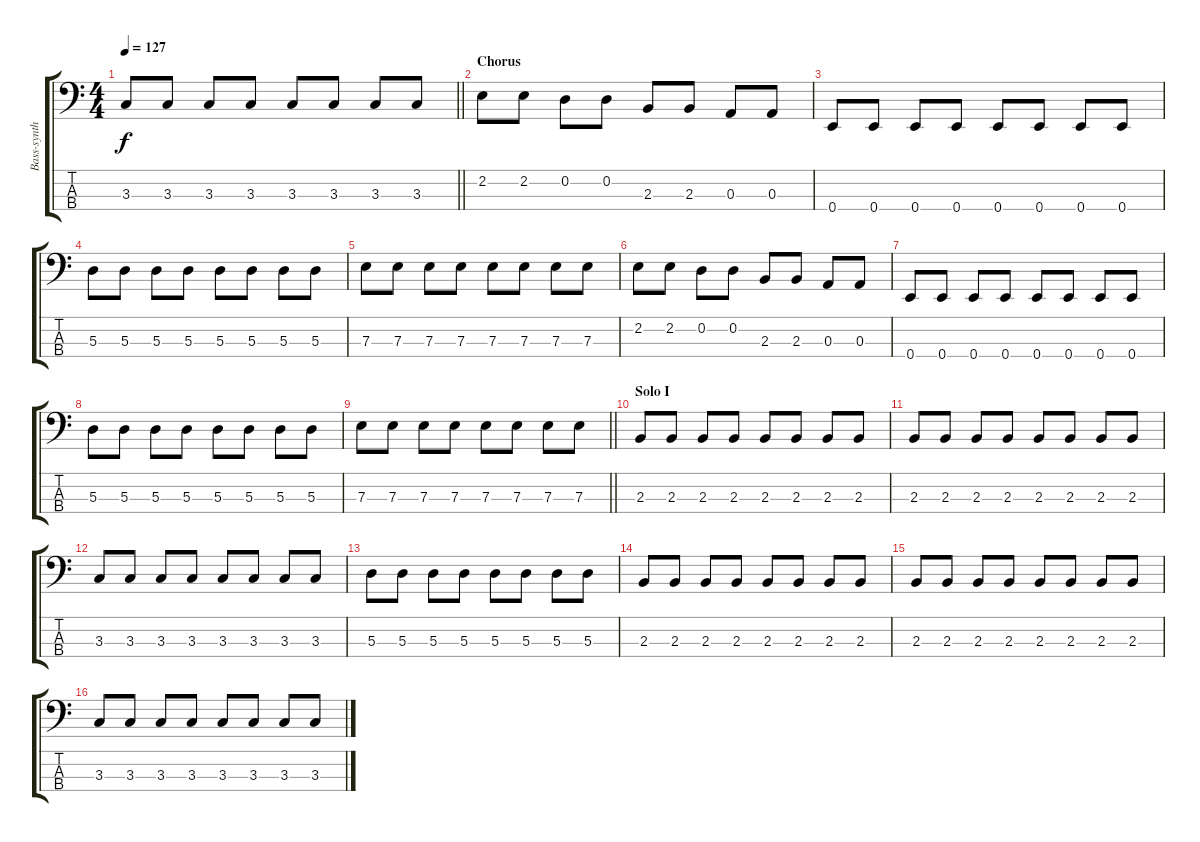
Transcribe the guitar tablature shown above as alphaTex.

\track ("Bass-synth" "Bass-synth") {instrument synthbass2}
\staff {score tabs}
\tuning (G2 D2 A1 E1) {hide}
\ts (4 4)
\tempo 127
\clef f4
\barLineRight lightlight
\ks c
3.3.8{dy f} 3.3.8 3.3.8 3.3.8 3.3.8 3.3.8 3.3.8 3.3.8 |
\section ("" "Chorus")
2.2.8 2.2.8 0.2.8 0.2.8 2.3.8 2.3.8 0.3.8 0.3.8 |
0.4.8 0.4.8 0.4.8 0.4.8 0.4.8 0.4.8 0.4.8 0.4.8 |
5.3.8 5.3.8 5.3.8 5.3.8 5.3.8 5.3.8 5.3.8 5.3.8 |
7.3.8 7.3.8 7.3.8 7.3.8 7.3.8 7.3.8 7.3.8 7.3.8 |
2.2.8 2.2.8 0.2.8 0.2.8 2.3.8 2.3.8 0.3.8 0.3.8 |
0.4.8 0.4.8 0.4.8 0.4.8 0.4.8 0.4.8 0.4.8 0.4.8 |
5.3.8 5.3.8 5.3.8 5.3.8 5.3.8 5.3.8 5.3.8 5.3.8 |
\barLineRight lightlight
7.3.8 7.3.8 7.3.8 7.3.8 7.3.8 7.3.8 7.3.8 7.3.8 |
\section ("" "Solo I")
2.3.8 2.3.8 2.3.8 2.3.8 2.3.8 2.3.8 2.3.8 2.3.8 |
2.3.8 2.3.8 2.3.8 2.3.8 2.3.8 2.3.8 2.3.8 2.3.8 |
3.3.8 3.3.8 3.3.8 3.3.8 3.3.8 3.3.8 3.3.8 3.3.8 |
5.3.8 5.3.8 5.3.8 5.3.8 5.3.8 5.3.8 5.3.8 5.3.8 |
2.3.8 2.3.8 2.3.8 2.3.8 2.3.8 2.3.8 2.3.8 2.3.8 |
2.3.8 2.3.8 2.3.8 2.3.8 2.3.8 2.3.8 2.3.8 2.3.8 |
3.3.8 3.3.8 3.3.8 3.3.8 3.3.8 3.3.8 3.3.8 3.3.8
